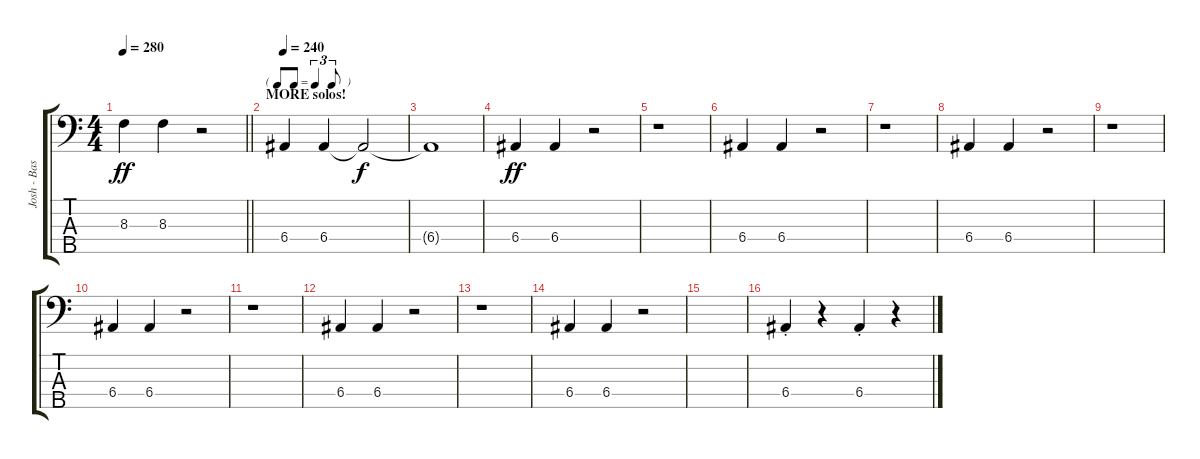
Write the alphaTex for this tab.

\track ("Josh - Bass" "Josh - Bas") {instrument electricbassfinger}
\staff {score tabs}
\tuning (G2 D2 A1 E1 B0) {hide}
\ts (4 4)
\tempo 280
\clef f4
\barLineRight lightlight
\ks c
8.3.4{dy ff} 8.3.4 r.2 |
\tf triplet8th
\section ("" "MORE solos!")
\tempo 240
6.4.4 6.4.4 6.4{t}.2{dy f} |
6.4{t}.1 |
6.4.4{dy ff} 6.4.4 r.2 |
r.1 |
6.4.4 6.4.4 r.2 |
r.1 |
6.4.4 6.4.4 r.2 |
r.1 |
6.4.4 6.4.4 r.2 |
r.1 |
6.4.4 6.4.4 r.2 |
r.1 |
6.4.4 6.4.4 r.2 |
|
6.4{st}.4 r.4 6.4{st}.4 r.4
